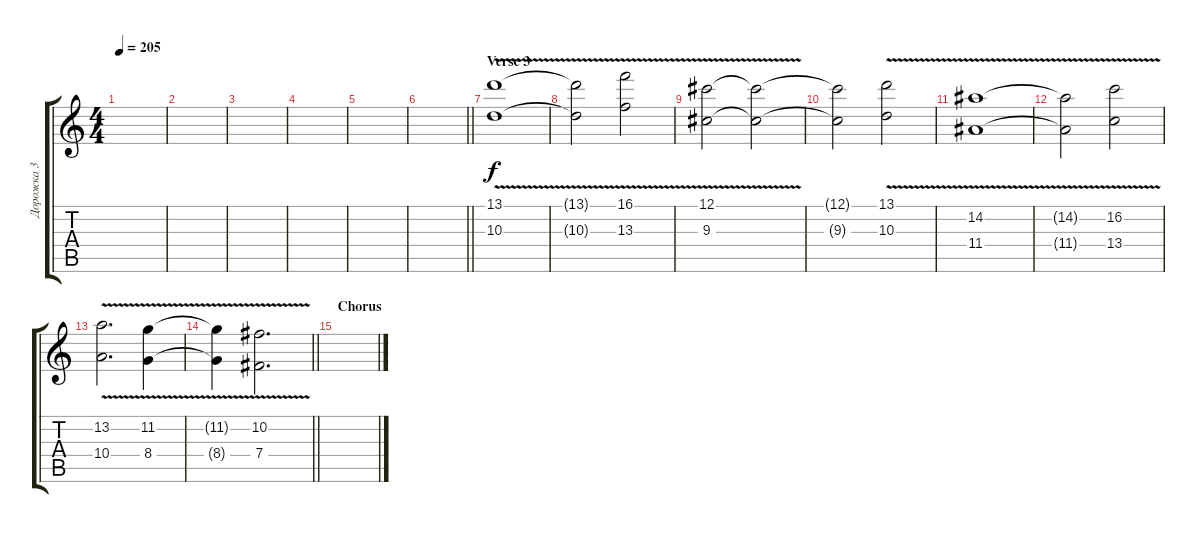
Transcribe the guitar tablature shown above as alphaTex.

\track ("Дорожка 3" "Дорожка 3") {instrument distortionguitar}
\staff {score tabs}
\tuning (Db4 Ab3 E3 B2 Gb2 B1) {hide}
\ts (4 4)
\tempo 205
\clef g2
\ks c
|
|
|
|
|
\barLineRight lightlight
|
\section ("" "Verse 3")
(13.1 10.3{v}).1 |
(13.1{t} 10.3{t}).2 (16.1 13.3{v}).2 |
(12.1 9.3{v}).2 (12.1{t} 9.3{t}).2 |
(12.1{t} 9.3{t}).2 (13.1{v} 10.3).2 |
(14.2{v} 11.4).1 |
(14.2{t} 11.4{t}).2 (16.2{v} 13.4).2 |
(13.2{v} 10.4).2{d} (11.2{v} 8.4).4 |
\barLineRight lightlight
(11.2{t} 8.4{t}).4 (10.2{v} 7.4).2{d} |
\section ("" "Chorus")
